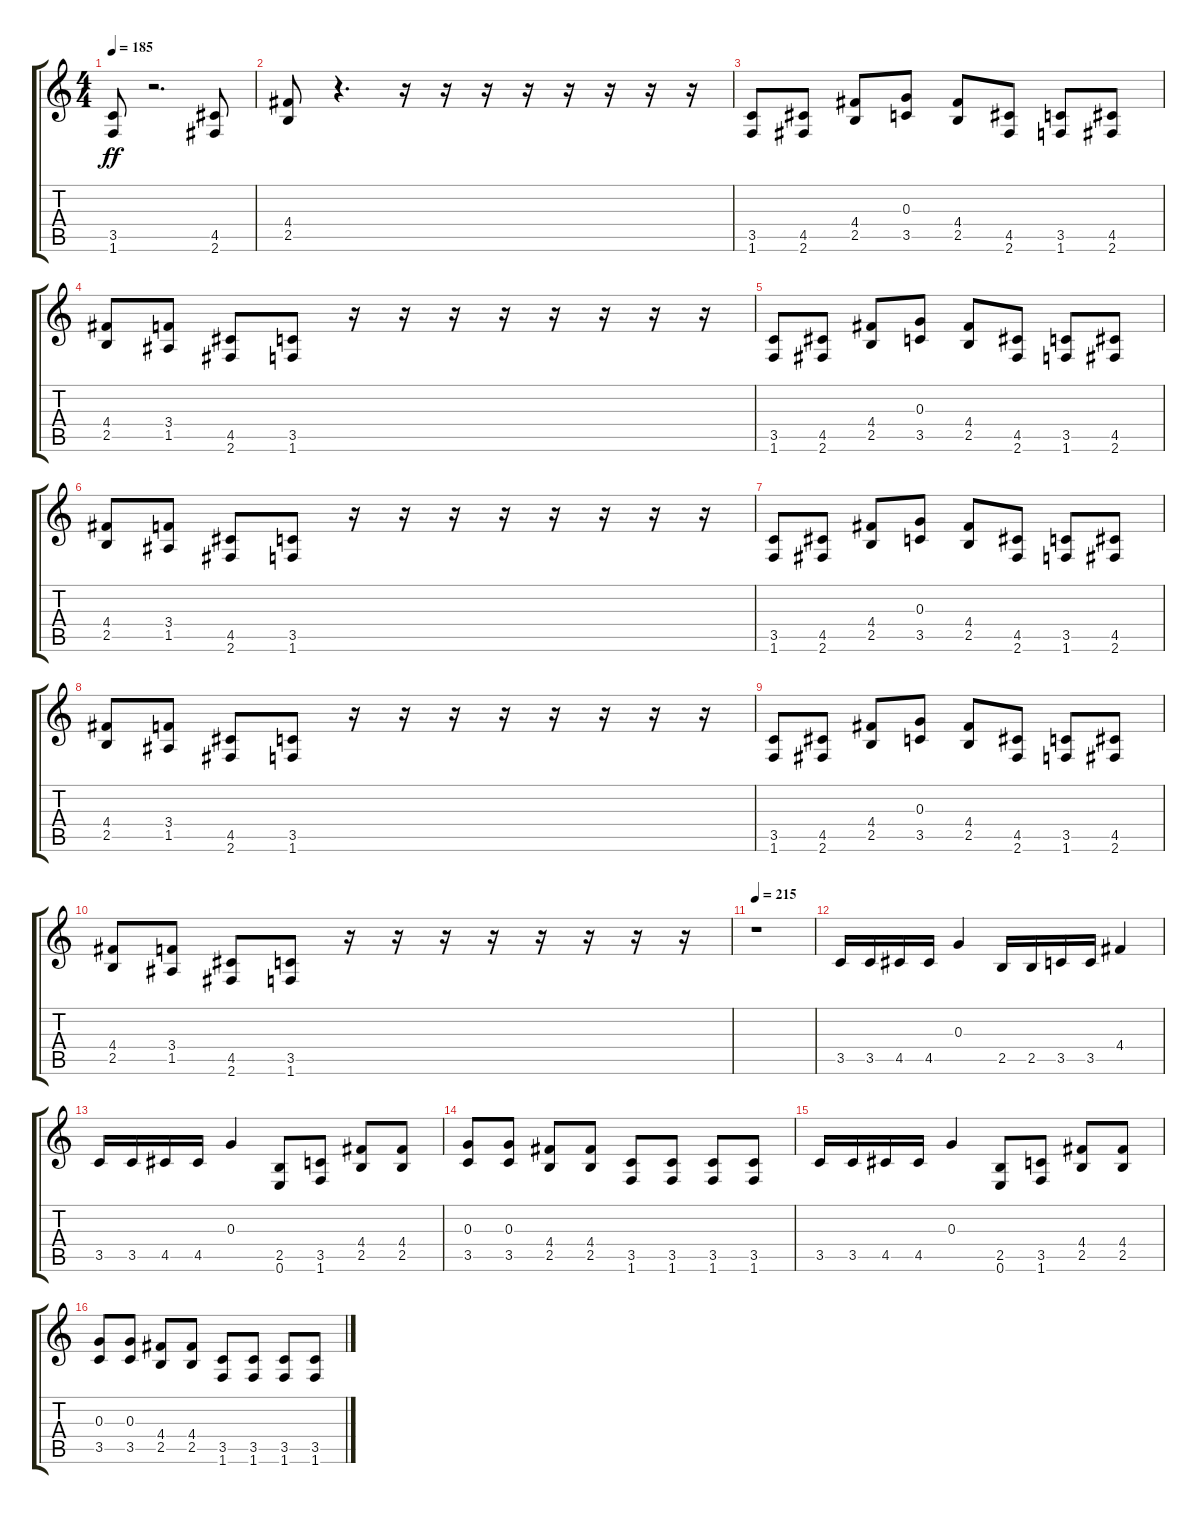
\track "" {instrument distortionguitar}
\staff {score tabs}
\tuning (E4 B3 G3 D3 A2 E2) {hide}
\ts (4 4)
\tempo 185
\clef g2
\ks c
(3.5 1.6).8{dy ff} r.2{d} (4.5 2.6).8 |
(4.4 2.5).8 r.4{d} r.16 r.16 r.16 r.16 r.16 r.16 r.16 r.16 |
(3.5 1.6).8 (4.5 2.6).8 (4.4 2.5).8 (0.3 3.5).8 (4.4 2.5).8 (4.5 2.6).8 (3.5 1.6).8 (4.5 2.6).8 |
(4.4 2.5).8 (3.4 1.5).8 (4.5 2.6).8 (3.5 1.6).8 r.16 r.16 r.16 r.16 r.16 r.16 r.16 r.16 |
(3.5 1.6).8 (4.5 2.6).8 (4.4 2.5).8 (0.3 3.5).8 (4.4 2.5).8 (4.5 2.6).8 (3.5 1.6).8 (4.5 2.6).8 |
(4.4 2.5).8 (3.4 1.5).8 (4.5 2.6).8 (3.5 1.6).8 r.16 r.16 r.16 r.16 r.16 r.16 r.16 r.16 |
(3.5 1.6).8 (4.5 2.6).8 (4.4 2.5).8 (0.3 3.5).8 (4.4 2.5).8 (4.5 2.6).8 (3.5 1.6).8 (4.5 2.6).8 |
(4.4 2.5).8 (3.4 1.5).8 (4.5 2.6).8 (3.5 1.6).8 r.16 r.16 r.16 r.16 r.16 r.16 r.16 r.16 |
(3.5 1.6).8 (4.5 2.6).8 (4.4 2.5).8 (0.3 3.5).8 (4.4 2.5).8 (4.5 2.6).8 (3.5 1.6).8 (4.5 2.6).8 |
(4.4 2.5).8 (3.4 1.5).8 (4.5 2.6).8 (3.5 1.6).8 r.16 r.16 r.16 r.16 r.16 r.16 r.16 r.16 |
\tempo 215
r.1 |
3.5.16 3.5.16 4.5.16 4.5.16 0.3.4 2.5.16 2.5.16 3.5.16 3.5.16 4.4.4 |
3.5.16 3.5.16 4.5.16 4.5.16 0.3.4 (2.5 0.6).8 (3.5 1.6).8 (4.4 2.5).8 (4.4 2.5).8 |
(0.3 3.5).8 (0.3 3.5).8 (4.4 2.5).8 (4.4 2.5).8 (3.5 1.6).8 (3.5 1.6).8 (3.5 1.6).8 (3.5 1.6).8 |
3.5.16 3.5.16 4.5.16 4.5.16 0.3.4 (2.5 0.6).8 (3.5 1.6).8 (4.4 2.5).8 (4.4 2.5).8 |
(0.3 3.5).8 (0.3 3.5).8 (4.4 2.5).8 (4.4 2.5).8 (3.5 1.6).8 (3.5 1.6).8 (3.5 1.6).8 (3.5 1.6).8
